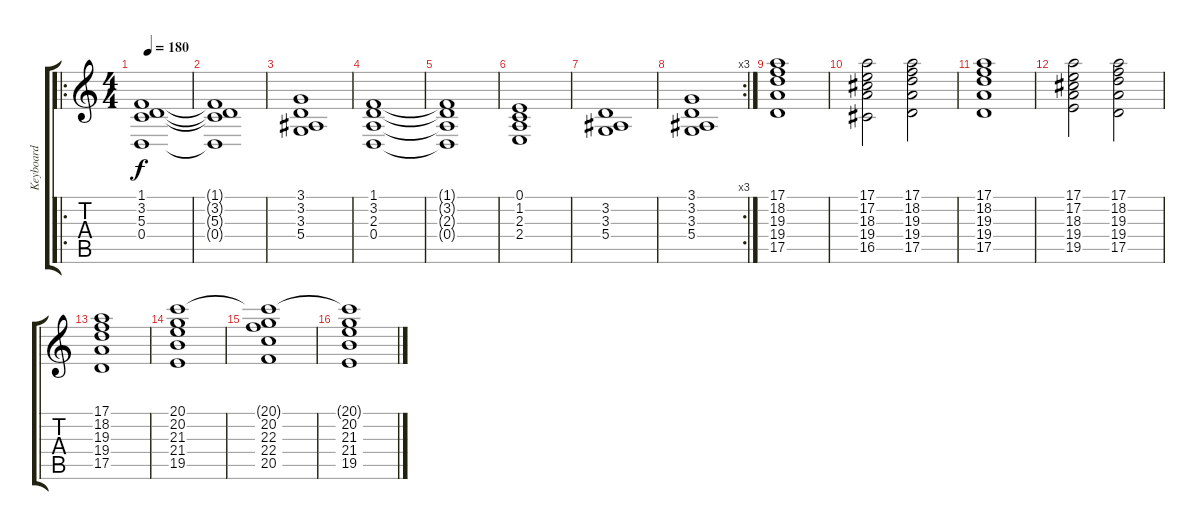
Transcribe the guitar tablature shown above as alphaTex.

\track ("Keyboard" "Keyboard") {instrument stringensemble1}
\staff {score tabs}
\tuning (E4 B3 G3 D3 A2 E2) {hide}
\ro
\ts (4 4)
\tempo 180
\clef g2
\ks c
(1.1 3.2 5.3 0.4).1{dy f} |
(1.1{t} 3.2{t} 5.3{t} 0.4{t}).1 |
(3.1 3.2 3.3 5.4).1 |
(1.1 3.2 2.3 0.4).1 |
(1.1{t} 3.2{t} 2.3{t} 0.4{t}).1 |
(0.1 1.2 2.3 2.4).1 |
(3.2 3.3 5.4).1 |
\rc 3
(3.1 3.2 3.3 5.4).1 |
(17.1 18.2 19.3 19.4 17.5).1 |
(17.1 17.2 18.3 19.4 16.5).2 (17.1 18.2 19.3 19.4 17.5).2 |
(17.1 18.2 19.3 19.4 17.5).1 |
(17.1 17.2 18.3 19.4 19.5).2 (17.1 18.2 19.3 19.4 17.5).2 |
(17.1 18.2 19.3 19.4 17.5).1 |
(20.1 20.2 21.3 21.4 19.5).1 |
(20.1{t} 20.2 22.3 22.4 20.5).1 |
(20.1{t} 20.2 21.3 21.4 19.5).1
